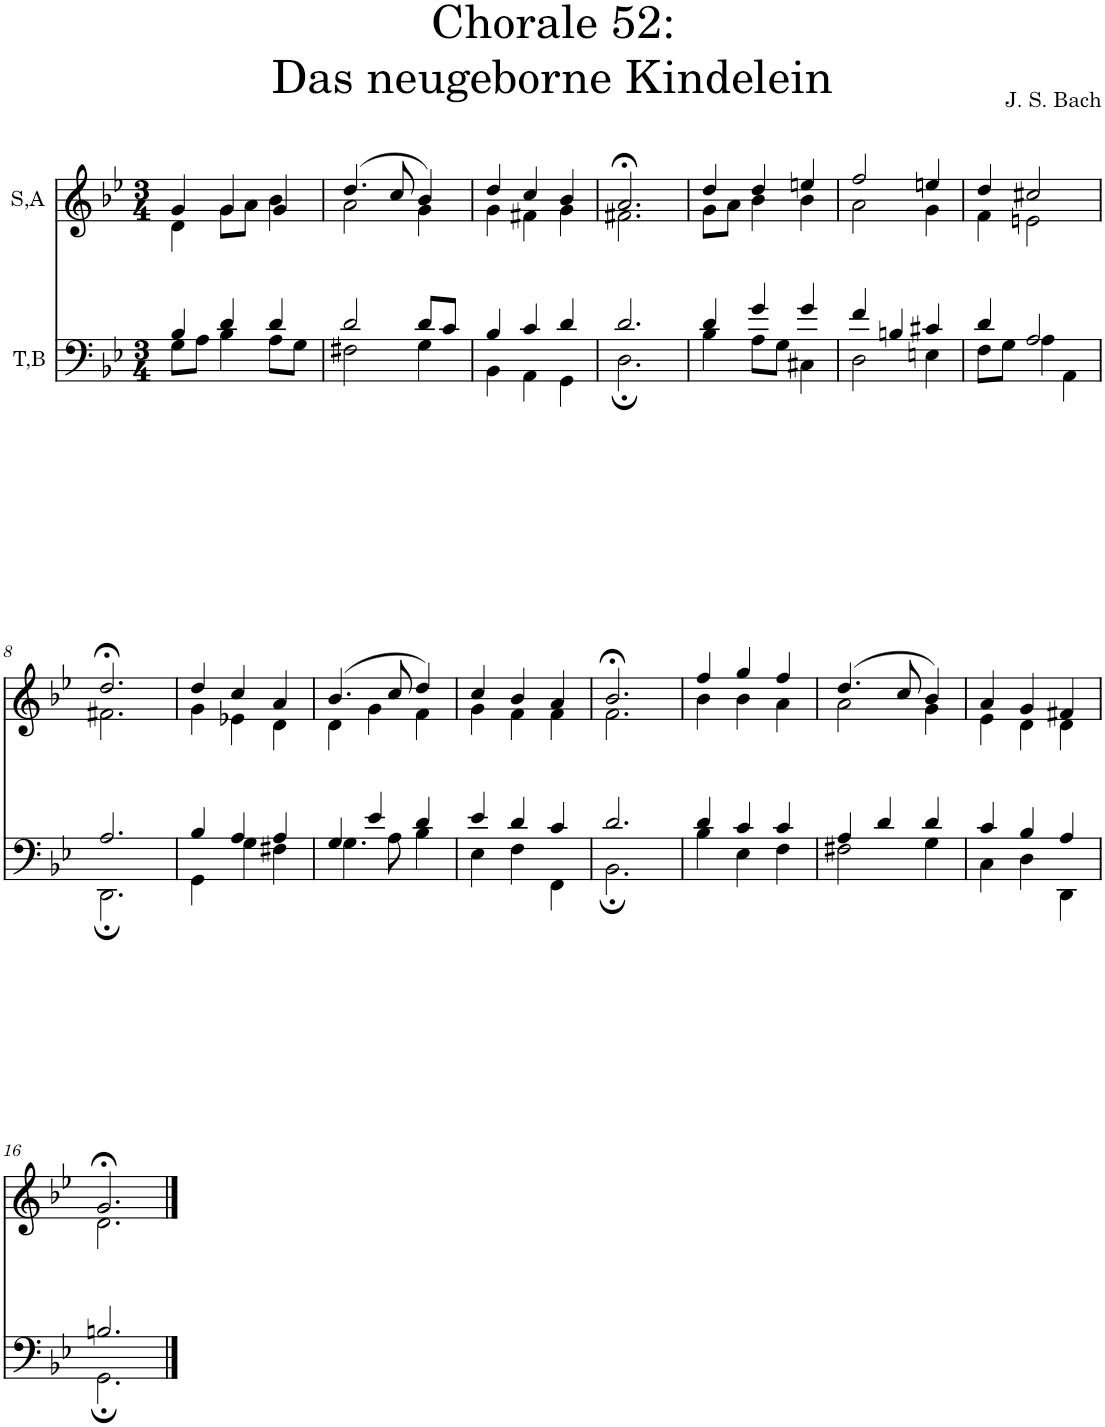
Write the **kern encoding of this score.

**kern	**kern
*part2	*part1
*staff2	*staff1
*I"T,B	*I"S,A
*clefF4	*clefG2
*k[b-e-]	*k[b-e-]
*M3/4	*M3/4
=1	=1
*^	*^
4B-/	8G\L	4g/	4d\
.	8A\J	.	.
4d/	4B-\	4g/	8g\L
.	.	.	8a\J
4d/	8A\L	4g/	4b-\
.	8G\J	.	.
=2	=2	=2	=2
2d/	2F#X\	(>4.dd/	2a\
.	.	8cc/	.
8d/L	4G\	4b-/)	4g\
8c/J	.	.	.
=3	=3	=3	=3
4B-/	4BB-\	4dd/	4g\
4c/	4AA\	4cc/	4f#X\
4d/	4GG\	4b-/	4g\
=4	=4	=4	=4
2.d/	2.D;\	2.a;</	2.f#X\
=5	=5	=5	=5
4d/	4B-\	4dd/	8g\L
.	.	.	8a\J
4g/	8A\L	4dd/	4b-\
.	8G\J	.	.
4g/	4C#X\	4een/	4b-\
=6	=6	=6	=6
4f/	2D\	2ff/	2a\
4Bn/	.	.	.
4c#X/	4En\	4een/	4g\
=7	=7	=7	=7
4d/	8F\L	4dd/	4f\
.	8G\J	.	.
2A/	4A\	2cc#X/	2en\
.	4AA\	.	.
!!LO:LB:g=z	!!
=8	=8	=8	=8
2.A/	2.DD;\	2.dd;</	2.f#X\
=9	=9	=9	=9
4B-/	4GG\	4dd/	4g\
4A/	4G\	4cc/	4e-X\
4A/	4F#X\	4a/	4d\
=10	=10	=10	=10
4G/	4.G\	(>4.b-/	4d\
4e-/	.	.	4g\
.	8A\	8cc/	.
4d/	4B-\	4dd/)	4f\
=11	=11	=11	=11
4e-/	4E-\	4cc/	4g\
4d/	4F\	4b-/	4f\
4c/	4FF\	4a/	4f\
=12	=12	=12	=12
2.d/	2.BB-;\	2.b-;</	2.f\
=13	=13	=13	=13
4d/	4B-\	4ff/	4b-\
4c/	4E-\	4gg/	4b-\
4c/	4F\	4ff/	4a\
=14	=14	=14	=14
4A/	2F#X\	(>4.dd/	2a\
4d/	.	.	.
.	.	8cc/	.
4d/	4G\	4b-/)	4g\
=15	=15	=15	=15
4c/	4C\	4a/	4e-\
4B-/	4D\	4g/	4d\
4A/	4DD\	4f#X/	4d\
!!LO:LB:g=z	!!
=16	=16	=16	=16
2.Bn/	2.GG;\	2.g;</	2.d\
*v	*v	*	*
*	*v	*v
==	==
*-	*-
